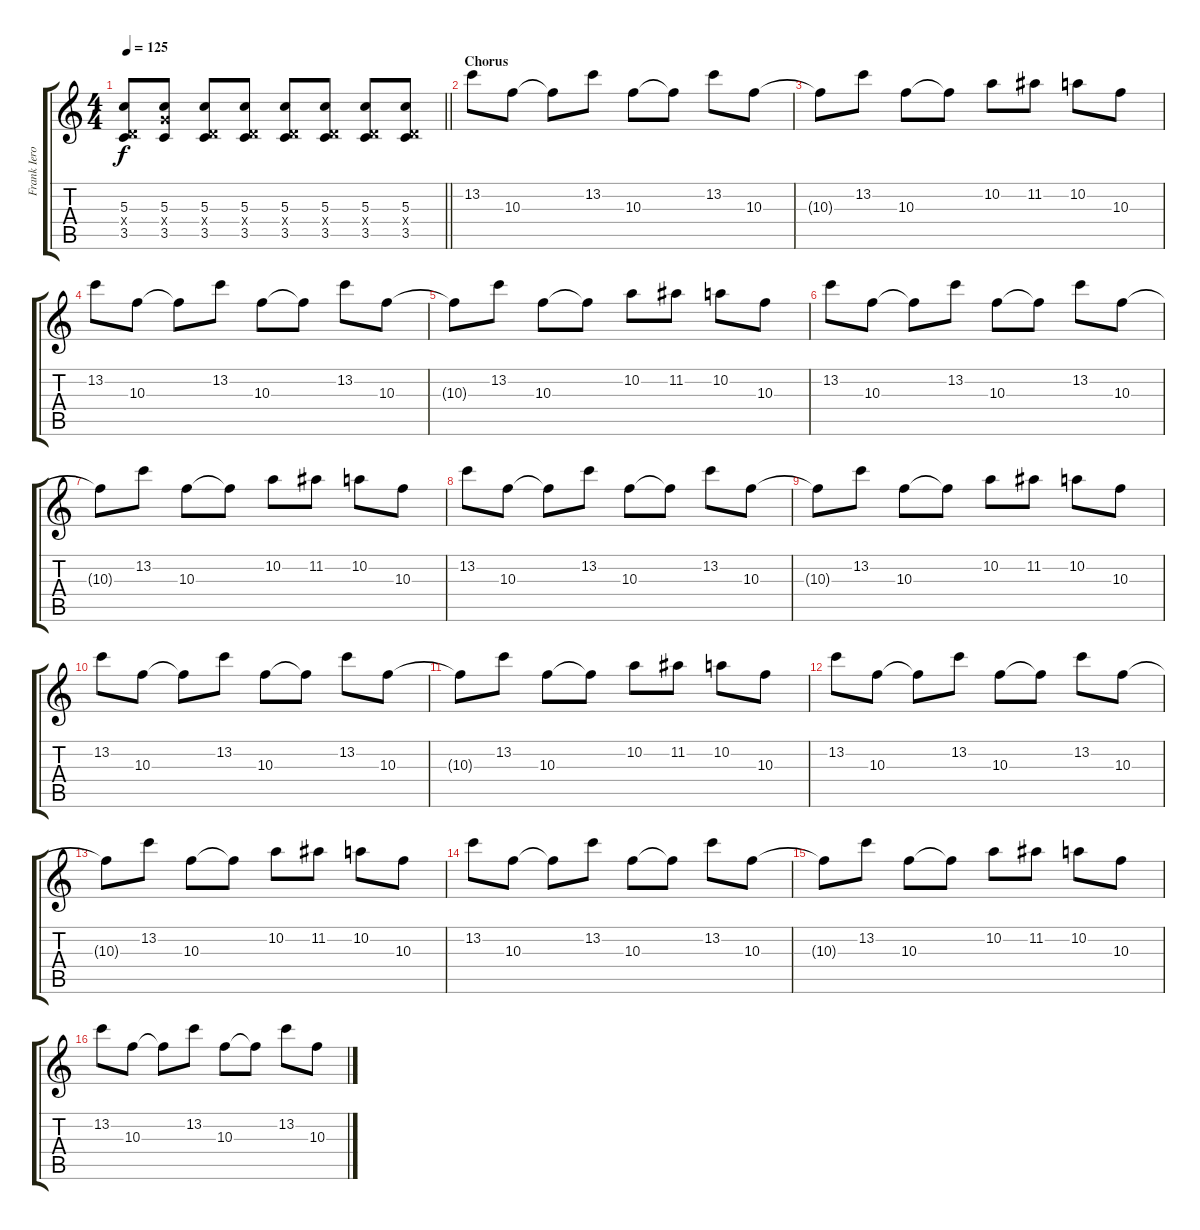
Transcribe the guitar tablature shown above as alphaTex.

\track ("Frank Iero" "Frank Iero") {instrument distortionguitar}
\staff {score tabs}
\tuning (E4 B3 G3 D3 A2 E2) {hide}
\ts (4 4)
\tempo 125
\clef g2
\barLineRight lightlight
\ks c
(5.3 0.4{x} 3.5).8{dy f} (5.3 5.4{x} 3.5).8 (5.3 0.4{x} 3.5).8 (5.3 0.4{x} 3.5).8 (5.3 0.4{x} 3.5).8 (5.3 0.4{x} 3.5).8 (5.3 0.4{x} 3.5).8 (5.3 0.4{x} 3.5).8 |
\section ("" "Chorus")
13.2.8 10.3.8 10.3{t}.8 13.2.8 10.3.8 10.3{t}.8 13.2.8 10.3.8 |
10.3{t}.8 13.2.8 10.3.8 10.3{t}.8 10.2.8 11.2.8 10.2.8 10.3.8 |
13.2.8 10.3.8 10.3{t}.8 13.2.8 10.3.8 10.3{t}.8 13.2.8 10.3.8 |
10.3{t}.8 13.2.8 10.3.8 10.3{t}.8 10.2.8 11.2.8 10.2.8 10.3.8 |
13.2.8 10.3.8 10.3{t}.8 13.2.8 10.3.8 10.3{t}.8 13.2.8 10.3.8 |
10.3{t}.8 13.2.8 10.3.8 10.3{t}.8 10.2.8 11.2.8 10.2.8 10.3.8 |
13.2.8 10.3.8 10.3{t}.8 13.2.8 10.3.8 10.3{t}.8 13.2.8 10.3.8 |
10.3{t}.8 13.2.8 10.3.8 10.3{t}.8 10.2.8 11.2.8 10.2.8 10.3.8 |
13.2.8 10.3.8 10.3{t}.8 13.2.8 10.3.8 10.3{t}.8 13.2.8 10.3.8 |
10.3{t}.8 13.2.8 10.3.8 10.3{t}.8 10.2.8 11.2.8 10.2.8 10.3.8 |
13.2.8 10.3.8 10.3{t}.8 13.2.8 10.3.8 10.3{t}.8 13.2.8 10.3.8 |
10.3{t}.8 13.2.8 10.3.8 10.3{t}.8 10.2.8 11.2.8 10.2.8 10.3.8 |
13.2.8 10.3.8 10.3{t}.8 13.2.8 10.3.8 10.3{t}.8 13.2.8 10.3.8 |
10.3{t}.8 13.2.8 10.3.8 10.3{t}.8 10.2.8 11.2.8 10.2.8 10.3.8 |
13.2.8 10.3.8 10.3{t}.8 13.2.8 10.3.8 10.3{t}.8 13.2.8 10.3.8
